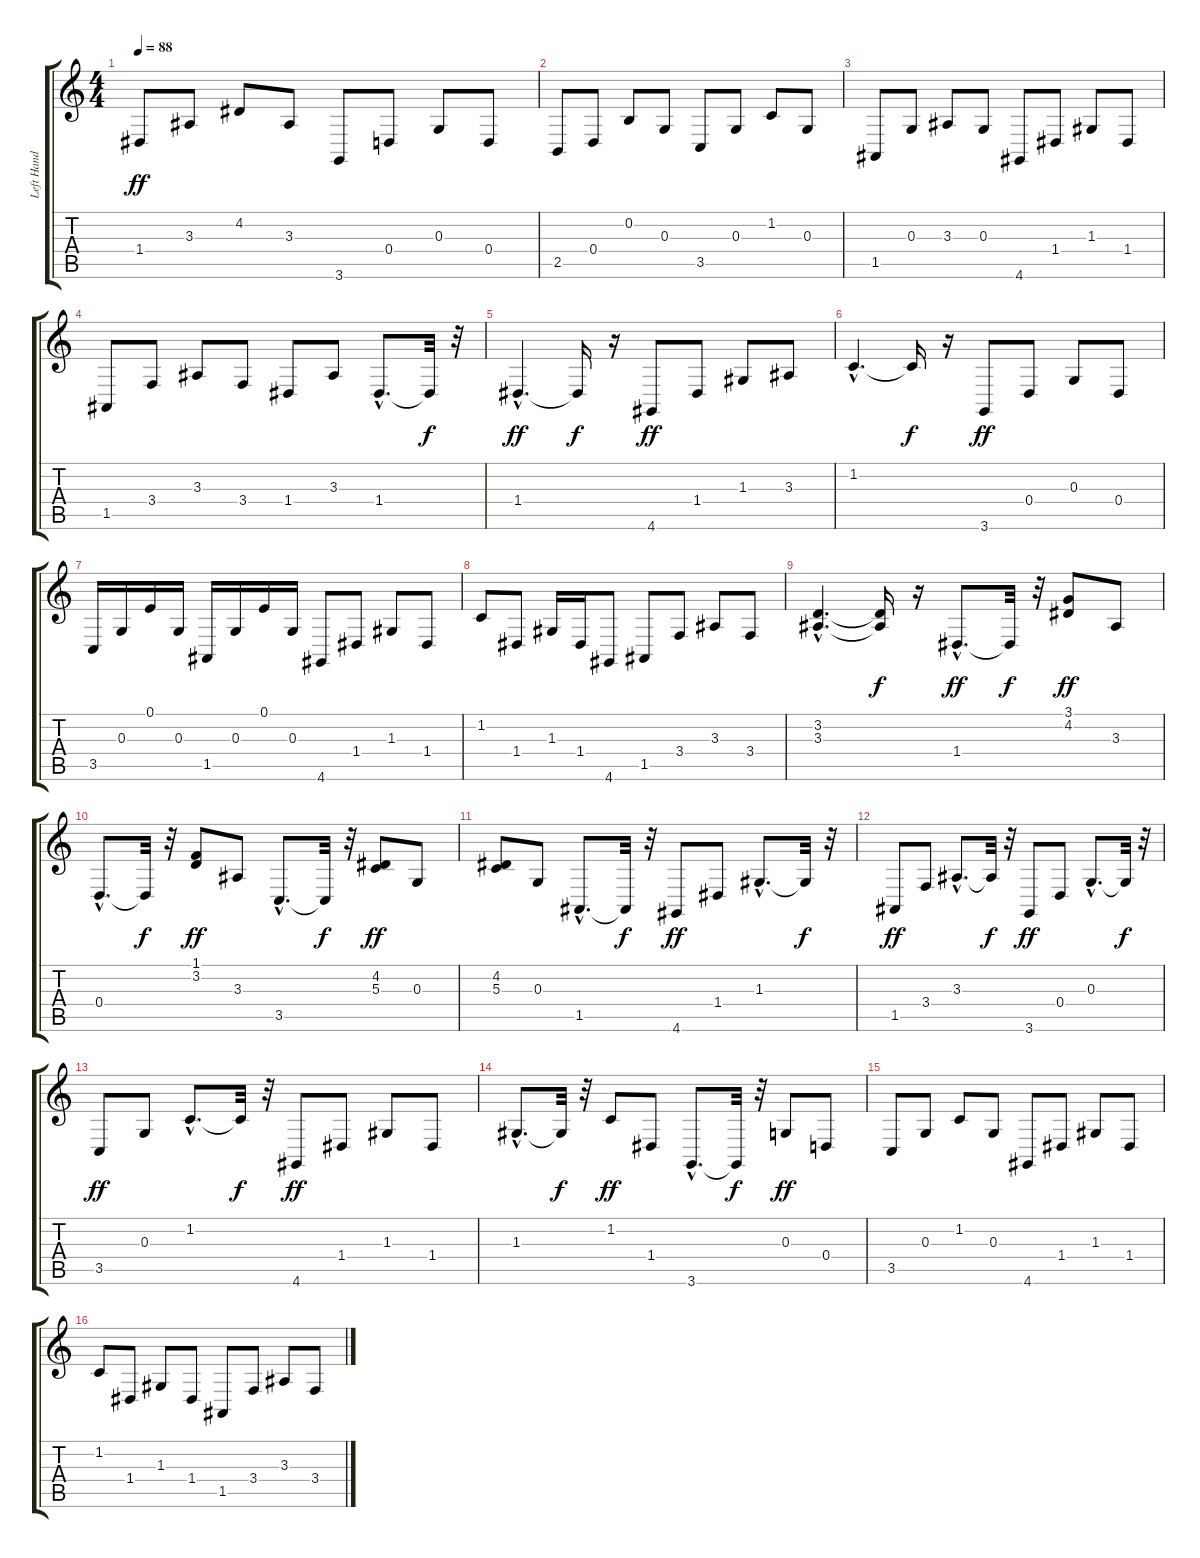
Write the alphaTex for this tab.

\track ("Left Hand" "Left Hand") {instrument acousticgrandpiano}
\staff {score tabs}
\tuning (E4 B3 G3 D3 A2 E2) {hide}
\ts (4 4)
\tempo 88
\clef g2
\ks c
1.4.8{dy ff} 3.3.8 4.2.8 3.3.8 3.6.8 0.4.8 0.3.8 0.4.8 |
2.5.8 0.4.8 0.2.8 0.3.8 3.5.8 0.3.8 1.2.8 0.3.8 |
1.5.8 0.3.8 3.3.8 0.3.8 4.6.8 1.4.8 1.3.8 1.4.8 |
1.5.8 3.4.8 3.3.8 3.4.8 1.4.8 3.3.8 1.4{hac}.8{d} 1.4{t}.32{dy f} r.32 |
1.4{hac}.4{d dy ff} 1.4{t}.16{dy f} r.16 4.6.8{dy ff} 1.4.8 1.3.8 3.3.8 |
1.2{hac}.4{d} 1.2{t}.16{dy f} r.16 3.6.8{dy ff} 0.4.8 0.3.8 0.4.8 |
3.5.16 0.3.16 0.1.16 0.3.16 1.5.16 0.3.16 0.1.16 0.3.16 4.6.8 1.4.8 1.3.8 1.4.8 |
1.2.8 1.4.8 1.3.16 1.4.16 4.6.8 1.5.8 3.4.8 3.3.8 3.4.8 |
(3.2{hac} 3.3{hac}).4{d} (3.2{t} 3.3{t}).16{dy f} r.16 1.4{hac}.8{d dy ff} 1.4{t}.32{dy f} r.32 (3.1 4.2).8{dy ff} 3.3.8 |
0.4{hac}.8{d} 0.4{t}.32{dy f} r.32 (1.1 3.2).8{dy ff} 3.3.8 3.5{hac}.8{d} 3.5{t}.32{dy f} r.32 (4.2 5.3).8{dy ff} 0.3.8 |
(4.2 5.3).8 0.3.8 1.5{hac}.8{d} 1.5{t}.32{dy f} r.32 4.6.8{dy ff} 1.4.8 1.3{hac}.8{d} 1.3{t}.32{dy f} r.32 |
1.5.8{dy ff} 3.4.8 3.3{hac}.8{d} 3.3{t}.32{dy f} r.32 3.6.8{dy ff} 0.4.8 0.3{hac}.8{d} 0.3{t}.32{dy f} r.32 |
3.5.8{dy ff} 0.3.8 1.2{hac}.8{d} 1.2{t}.32{dy f} r.32 4.6.8{dy ff} 1.4.8 1.3.8 1.4.8 |
1.3{hac}.8{d} 1.3{t}.32{dy f} r.32 1.2.8{dy ff} 1.4.8 3.6{hac}.8{d} 3.6{t}.32{dy f} r.32 0.3.8{dy ff} 0.4.8 |
3.5.8 0.3.8 1.2.8 0.3.8 4.6.8 1.4.8 1.3.8 1.4.8 |
1.2.8 1.4.8 1.3.8 1.4.8 1.5.8 3.4.8 3.3.8 3.4.8
